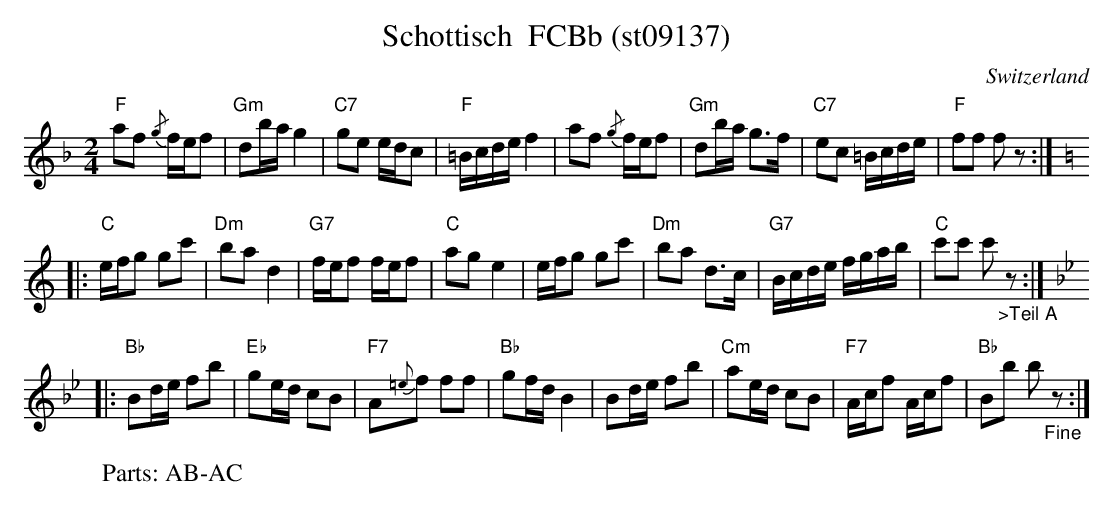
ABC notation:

X:1
T: Schottisch  FCBb (st09137)
M:2/4
L:1/16
O:Switzerland
K:F major
"F"a2f2 {/g}fef2 | "Gm"d2bag4 | "C7"g2e2 edc2 | "F"=Bcdef4 | a2f2 {/g}fef2 | "Gm"d2ba g3f | "C7"e2c2 =Bcde | "F"f2f2 f2z2 :| [K:C]
|: "C"efg2 g2c'2 | "Dm"b2a2d4 | "G7"fef2 fef2 | "C"a2g2e4 | efg2 g2c'2 | "Dm"b2a2 d3c | "G7"Bcde fgab | "C"c'2c'2 c'2"_>Teil A"z2 :| [K:Bb]
|: "Bb"B2de f2b2 | "Eb"g2ed c2B2 | "F7"A2{=e}f2 f2f2 | "Bb"g2fdB4 | B2de f2b2 | "Cm"a2ed c2B2 | "F7"Acf2 Acf2 | "Bb"B2b2 b2"_Fine"z2 :|
W:Parts: AB-AC
